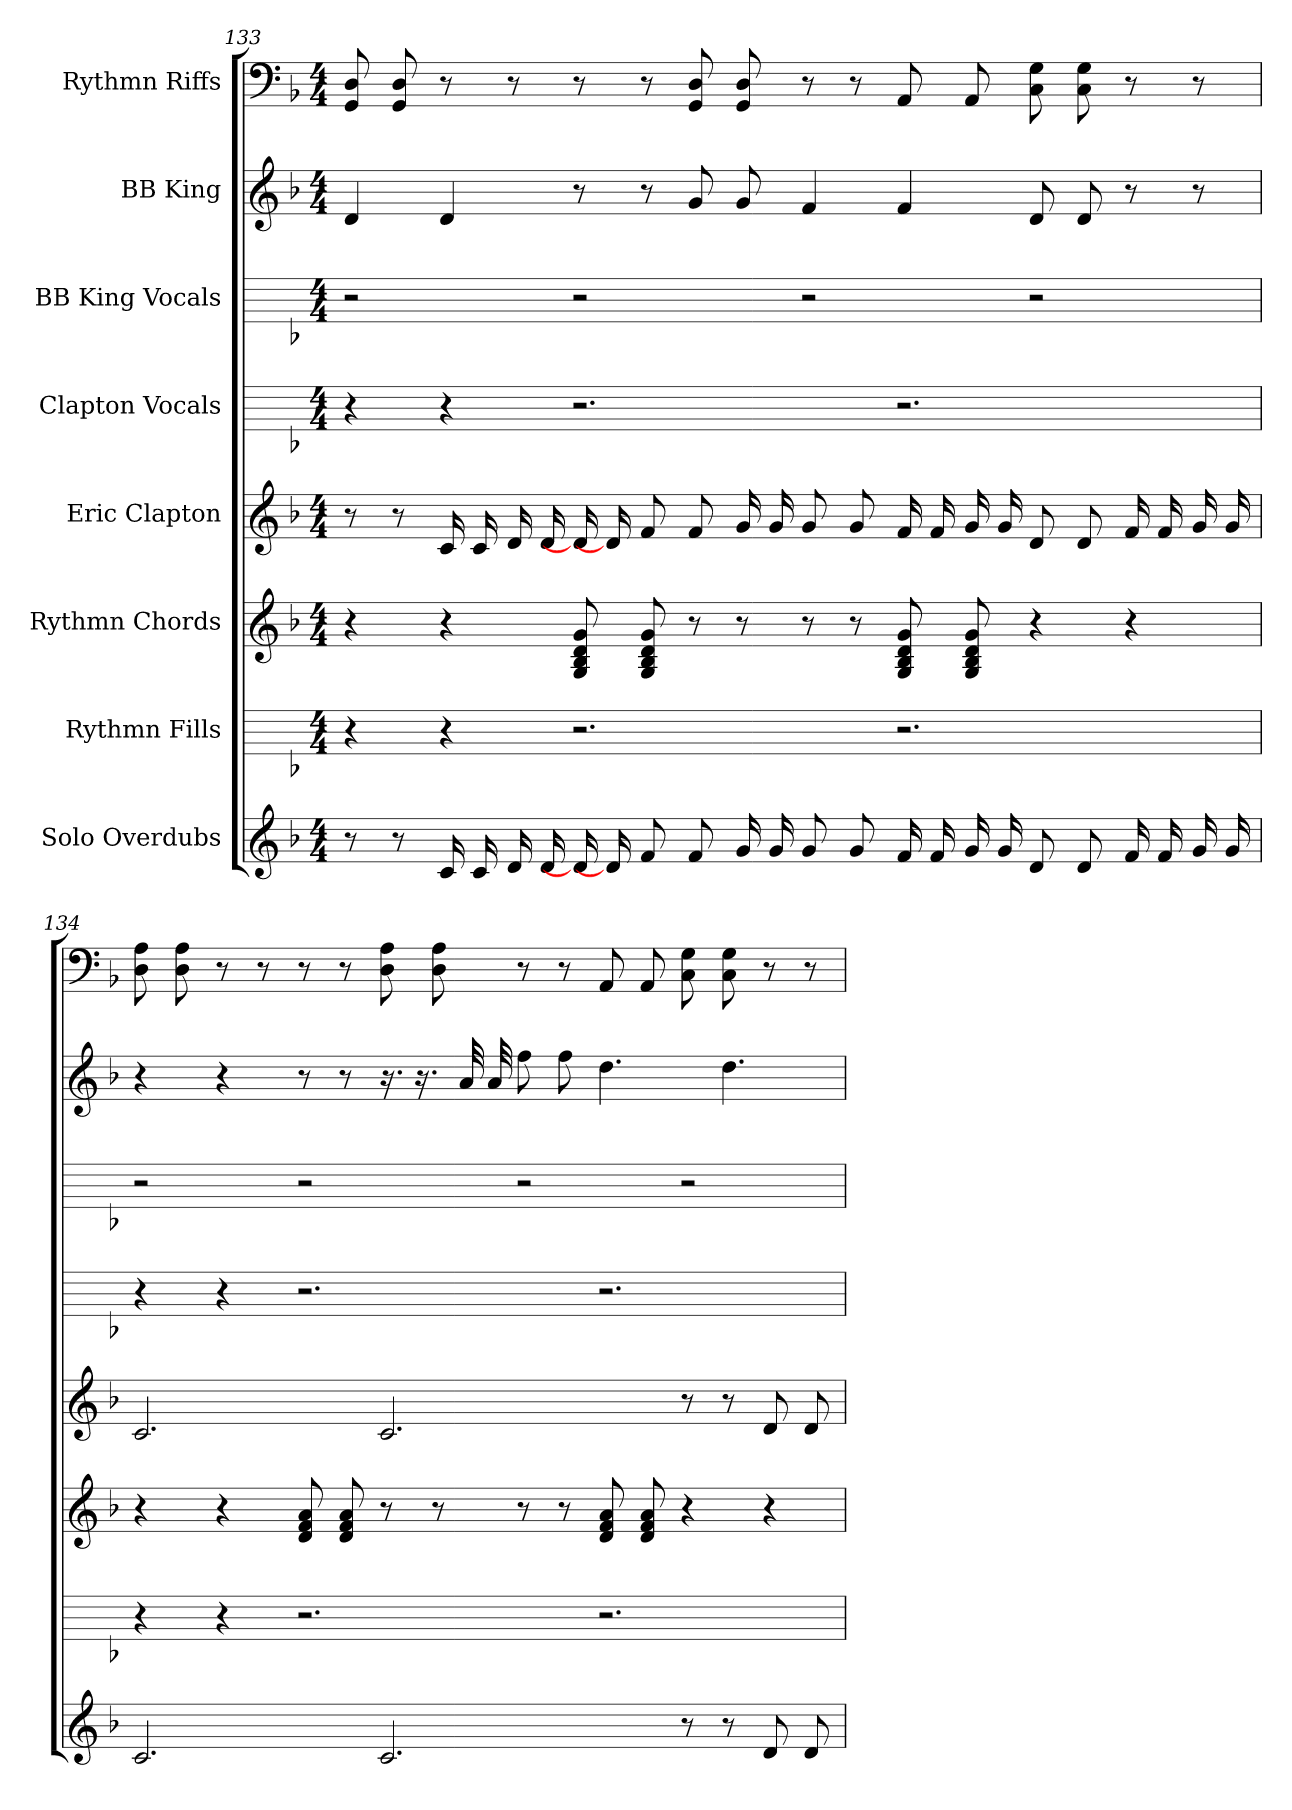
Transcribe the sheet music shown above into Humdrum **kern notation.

**kern	**kern	**kern	**kern	**kern	**kern	**kern	**kern
*part8	*part7	*part6	*part5	*part4	*part3	*part2	*part1
*staff8	*staff7	*staff6	*staff5	*staff4	*staff3	*staff2	*staff1
*I"Solo Overdubs	*I"Rythmn Fills	*I"Rythmn Chords	*I"Eric Clapton	*I"Clapton Vocals	*I"BB King Vocals	*I"BB King	*I"Rythmn Riffs
*	*	*	*	*	*	*	*
*k[b-]	*k[b-]	*k[b-]	*k[b-]	*k[b-]	*k[b-]	*k[b-]	*k[b-]
*M4/4	*M4/4	*M4/4	*M4/4	*M4/4	*M4/4	*M4/4	*M4/4
=133	=133	=133	=133	=133	=133	=133	=133
8r	4r	4r	8r	4r	2r	4d	8D 8GG
8r	.	.	8r	.	.	.	8D 8GG
16c	4r	4r	16c	4r	.	4d	8r
16c	.	.	16c	.	.	.	.
16d	.	.	16d	.	.	.	8r
16d	.	.	16d	.	.	.	.
16d]	2.r	8g 8d 8B- 8G	16d]	2.r	2r	8r	8r
16d]	.	.	16d]	.	.	.	.
8f	.	8g 8d 8B- 8G	8f	.	.	8r	8r
8f	.	8r	8f	.	.	8g	8D 8GG
16g	.	8r	16g	.	.	8g	8D 8GG
16g	.	.	16g	.	.	.	.
8g	.	8r	8g	.	2r	4f	8r
8g	.	8r	8g	.	.	.	8r
16f	2.r	8g 8d 8B- 8G	16f	2.r	.	4f	8AA
16f	.	.	16f	.	.	.	.
16g	.	8g 8d 8B- 8G	16g	.	.	.	8AA
16g	.	.	16g	.	.	.	.
8d	.	4r	8d	.	2r	8d	8G 8C
8d	.	.	8d	.	.	8d	8G 8C
16f	.	4r	16f	.	.	8r	8r
16f	.	.	16f	.	.	.	.
16g	.	.	16g	.	.	8r	8r
16g	.	.	16g	.	.	.	.
=134	=134	=134	=134	=134	=134	=134	=134
2.c	4r	4r	2.c	4r	2r	4r	8A 8D
.	.	.	.	.	.	.	8A 8D
.	4r	4r	.	4r	.	4r	8r
.	.	.	.	.	.	.	8r
.	2.r	8a 8f 8d	.	2.r	2r	8r	8r
.	.	8a 8f 8d	.	.	.	8r	8r
2.c	.	8r	2.c	.	.	16.r	8A 8D
.	.	.	.	.	.	16.r	.
.	.	8r	.	.	.	.	8A 8D
.	.	.	.	.	.	32a	.
.	.	.	.	.	.	32a	.
.	.	8r	.	.	2r	8ff	8r
.	.	8r	.	.	.	8ff	8r
.	2.r	8a 8f 8d	.	2.r	.	4.dd	8AA
.	.	8a 8f 8d	.	.	.	.	8AA
8r	.	4r	8r	.	2r	.	8G 8C
8r	.	.	8r	.	.	4.dd	8G 8C
8d	.	4r	8d	.	.	.	8r
8d	.	.	8d	.	.	.	8r
=	=	=	=	=	=	=	=
*-	*-	*-	*-	*-	*-	*-	*-
